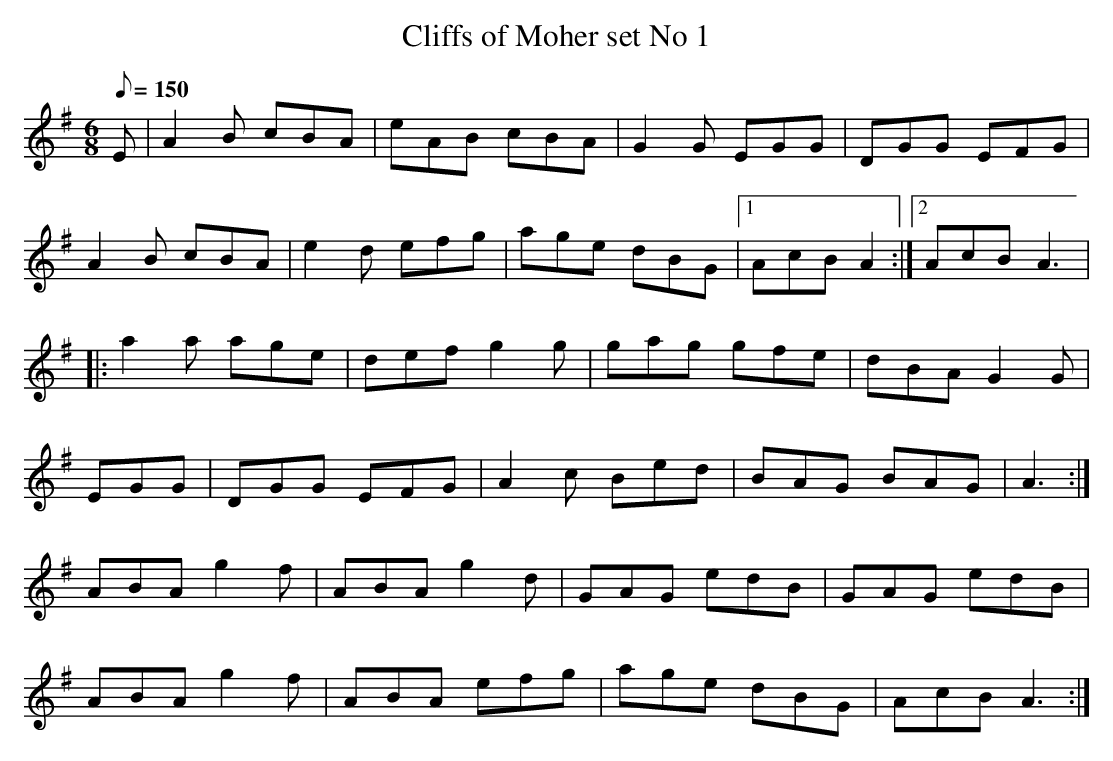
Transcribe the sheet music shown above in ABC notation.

X:1
T:Cliffs of Moher set No 1
M:6/8
L:1/8
Q:150
K:G
E|A2B cBA|eAB cBA|G2G EGG|DGG EFG|!
A2B cBA|e2d efg|age dBG|1 AcB A2:|2 AcB A3|!
|:a2a age|def g2g|gag gfe|dBA G2G|!
EGG|DGG EFG|A2c Bed|BAG BAG|A3:|!
ABA g2f|ABA g2d|GAG edB|GAG edB|!
ABA g2f|ABA efg|age dBG|AcB A3:|!
